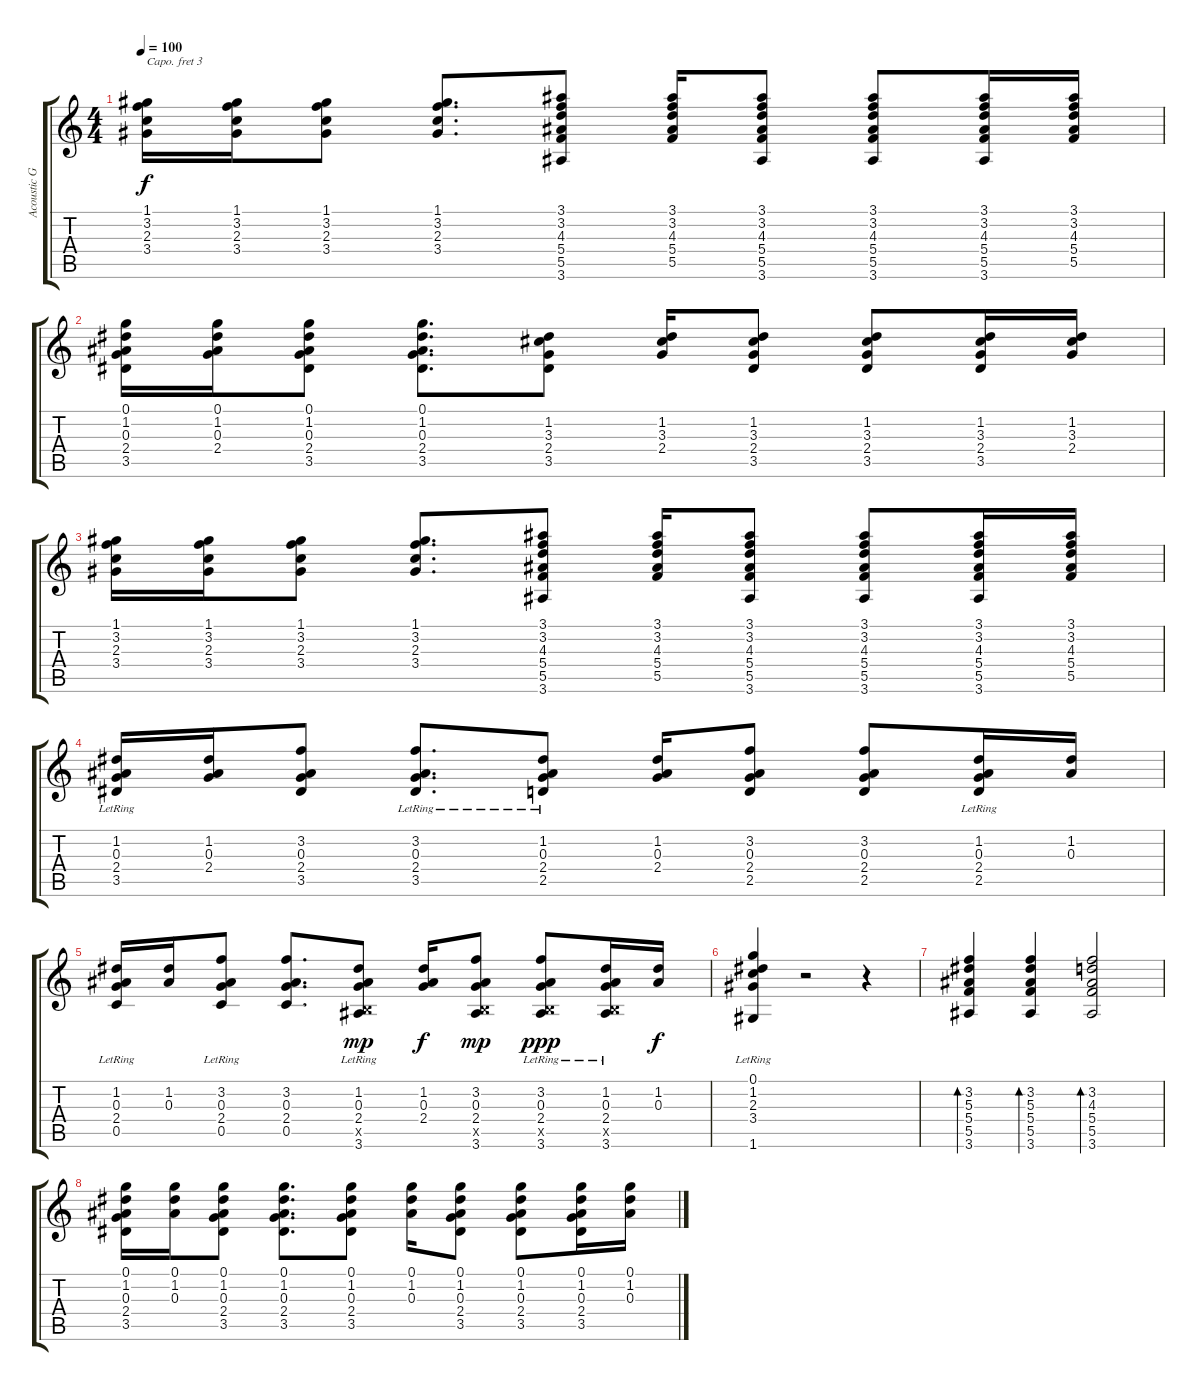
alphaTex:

\track ("Acoustic Guitar 1" "Acoustic G") {instrument acousticguitarsteel}
\staff {score tabs}
\capo 3
\tuning (E4 B3 G3 D3 A2 E2) {hide}
\ts (4 4)
\tempo 100
\clef g2
\ks c
(1.1 3.2 2.3 3.4).16{dy f} (1.1 3.2 2.3 3.4).16 (1.1 3.2 2.3 3.4).8 (1.1 3.2 2.3 3.4).8{d} (3.1 3.2 4.3 5.4 5.5 3.6).8 (3.1 3.2 4.3 5.4 5.5).16 (3.1 3.2 4.3 5.4 5.5 3.6).8 (3.1 3.2 4.3 5.4 5.5 3.6).8 (3.1 3.2 4.3 5.4 5.5 3.6).16 (3.1 3.2 4.3 5.4 5.5).16 |
(0.1 1.2 0.3 2.4 3.5).16 (0.1 1.2 0.3 2.4).16 (0.1 1.2 0.3 2.4 3.5).8 (0.1 1.2 0.3 2.4 3.5).8{d} (1.2 3.3 2.4 3.5).8 (1.2 3.3 2.4).16 (1.2 3.3 2.4 3.5).8 (1.2 3.3 2.4 3.5).8 (1.2 3.3 2.4 3.5).16 (1.2 3.3 2.4).16 |
(1.1 3.2 2.3 3.4).16 (1.1 3.2 2.3 3.4).16 (1.1 3.2 2.3 3.4).8 (1.1 3.2 2.3 3.4).8{d} (3.1 3.2 4.3 5.4 5.5 3.6).8 (3.1 3.2 4.3 5.4 5.5).16 (3.1 3.2 4.3 5.4 5.5 3.6).8 (3.1 3.2 4.3 5.4 5.5 3.6).8 (3.1 3.2 4.3 5.4 5.5 3.6).16 (3.1 3.2 4.3 5.4 5.5).16 |
(1.2 0.3 2.4 3.5{lr}).16 (1.2 0.3 2.4).16 (3.2 0.3 2.4 3.5).8 (3.2 0.3 2.4 3.5{lr}).8{d} (1.2 0.3 2.4 2.5{lr}).8 (1.2 0.3 2.4).16 (3.2 0.3 2.4 2.5).8 (3.2 0.3 2.4 2.5).8 (1.2 0.3 2.4 2.5{lr}).16 (1.2 0.3).16 |
(1.2 0.3 2.4 0.5{lr}).16 (1.2 0.3).16 (3.2 0.3 2.4 0.5{lr}).8 (3.2 0.3 2.4 0.5).8{d} (1.2 0.3 2.4 -1.5{x} 3.6{lr}).8{dy mp} (1.2 0.3 2.4).16{dy f} (3.2 0.3 2.4 -1.5{x} 3.6).8{dy mp} (3.2 0.3 2.4 -1.5{x} 3.6{lr}).8{dy ppp} (1.2 0.3 2.4 -1.5{x} 3.6{lr}).16 (1.2 0.3).16{dy f} |
(0.1 1.2 2.3 3.4 1.6{lr}).4 r.2 r.4 |
(3.2 5.3 5.4 5.5 3.6).4{bd 120} (3.2 5.3 5.4 5.5 3.6).4{bd 120} (3.2 4.3 5.4 5.5 3.6).2{bd 120} |
(0.1 1.2 0.3 2.4 3.5).16 (0.1 1.2 0.3).16 (0.1 1.2 0.3 2.4 3.5).8 (0.1 1.2 0.3 2.4 3.5).8{d} (0.1 1.2 0.3 2.4 3.5).8 (0.1 1.2 0.3).16 (0.1 1.2 0.3 2.4 3.5).8 (0.1 1.2 0.3 2.4 3.5).8 (0.1 1.2 0.3 2.4 3.5).16 (0.1 1.2 0.3).16
